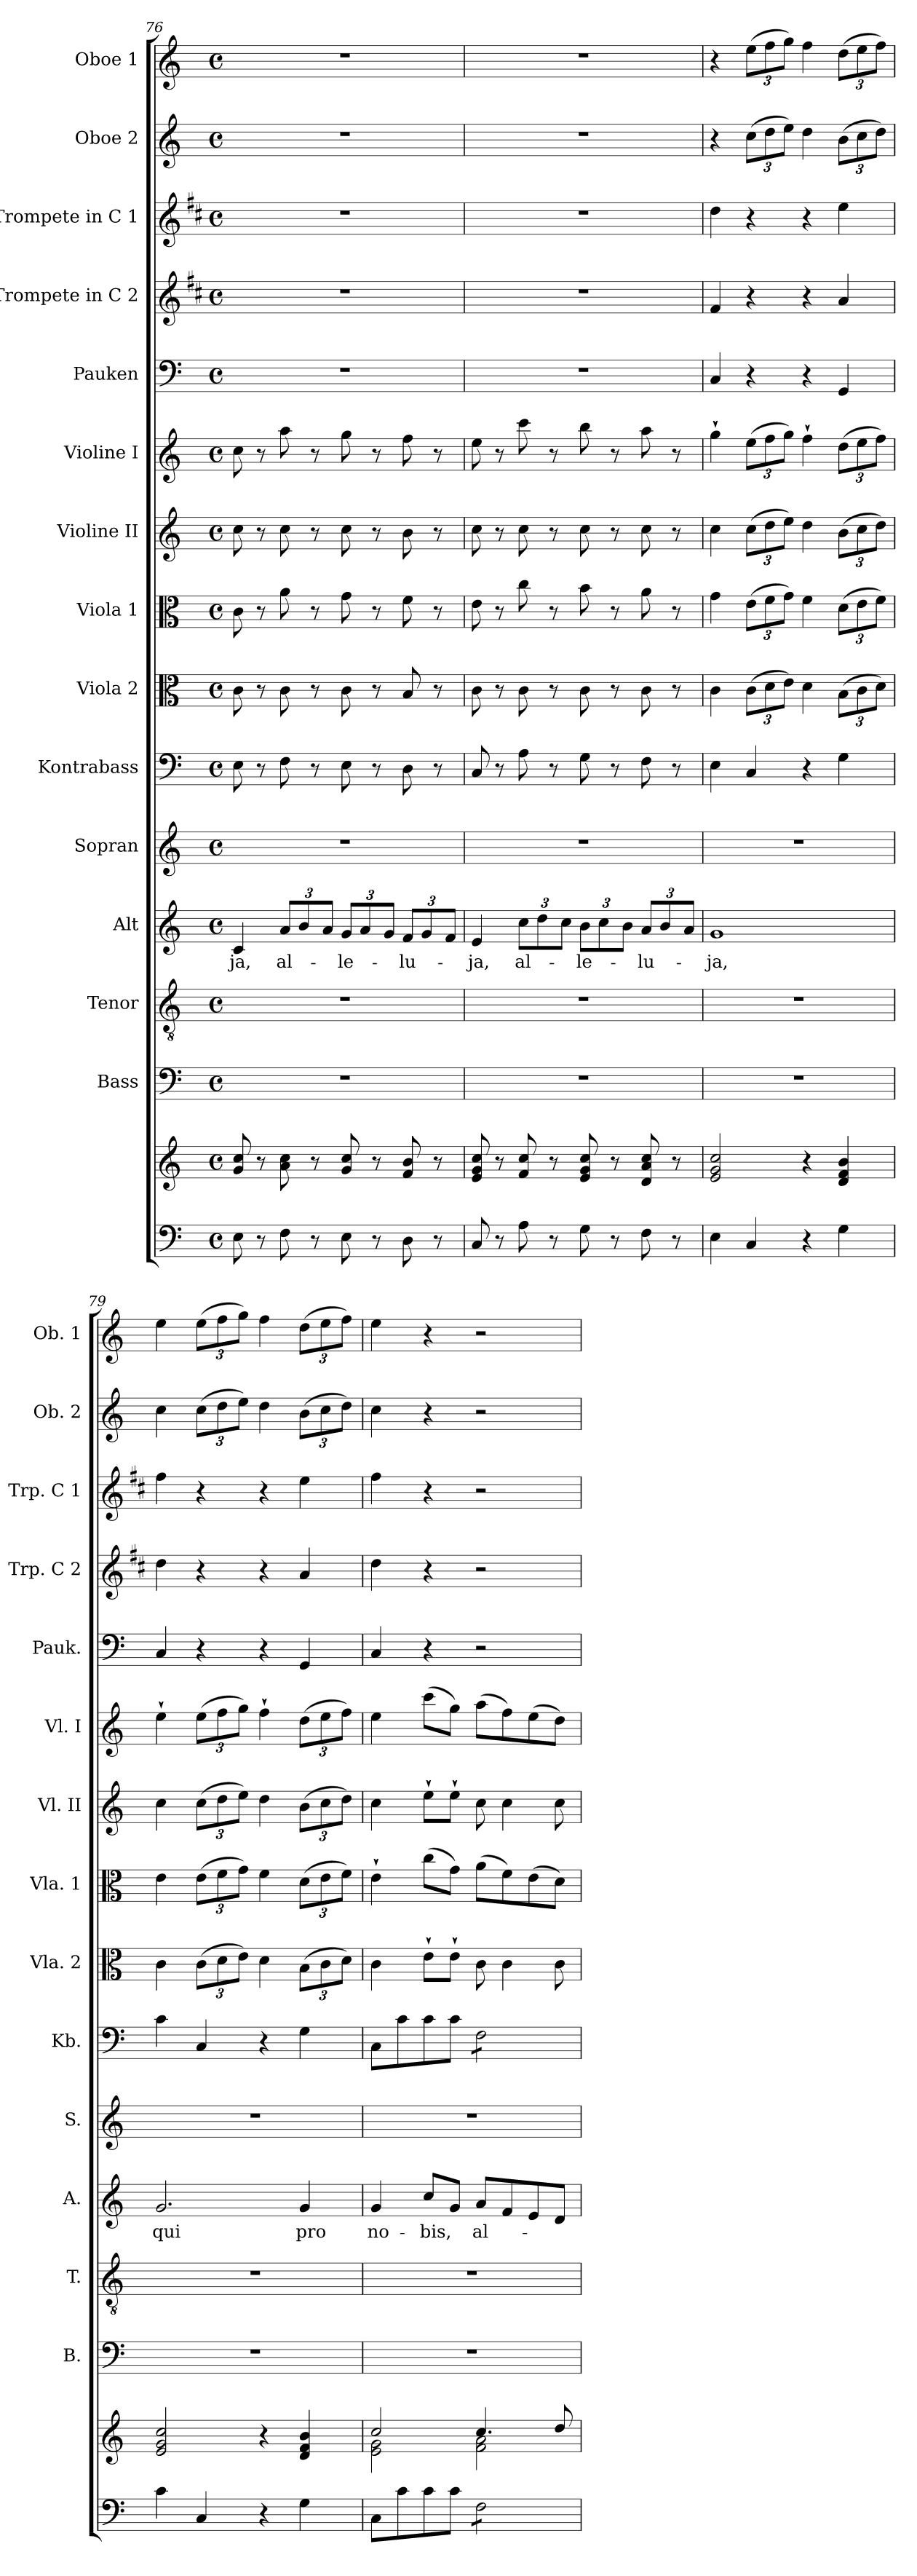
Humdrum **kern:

**kern	**kern	**kern	**kern	**kern	**text	**kern	**kern	**kern	**kern	**kern	**kern	**kern	**kern	**kern	**kern	**kern
*part15	*part15	*part14	*part13	*part12	*part12	*part11	*part10	*part9	*part8	*part7	*part6	*part5	*part4	*part3	*part2	*part1
*staff16	*staff15	*staff14	*staff13	*staff12	*staff12	*staff11	*staff10	*staff9	*staff8	*staff7	*staff6	*staff5	*staff4	*staff3	*staff2	*staff1
*	*	*I"Bass	*I"Tenor	*I"Alt	*	*I"Sopran	*I"Kontrabass	*I"Viola 2	*I"Viola 1	*I"Violine II	*I"Violine I	*I"Pauken	*I"Trompete in C 2	*I"Trompete in C 1	*I"Oboe 2	*I"Oboe 1
*	*	*I'B.	*I'T.	*I'A.	*	*I'S.	*I'Kb.	*I'Vla. 2	*I'Vla. 1	*I'Vl. II	*I'Vl. I	*I'Pauk.	*I'Trp. C 2	*I'Trp. C 1	*I'Ob. 2	*I'Ob. 1
!!LO:PB:g=z
*clefF4	*clefG2	*clefF4	*clefGv2	*clefG2	*	*clefG2	*clefF4	*clefC3	*clefC3	*clefG2	*clefG2	*clefF4	*clefG2	*clefG2	*clefG2	*clefG2
*	*	*	*	*	*	*	*ITrd7c12	*	*	*	*	*	*ITrd1c2	*ITrd1c2	*	*
*k[]	*k[]	*k[]	*k[]	*k[]	*	*k[]	*k[]	*k[]	*k[]	*k[]	*k[]	*k[]	*k[]	*k[]	*k[]	*k[]
*C:	*C:	*C:	*C:	*C:	*	*C:	*C:	*C:	*C:	*C:	*C:	*C:	*C:	*C:	*C:	*C:
*M4/4	*M4/4	*M4/4	*M4/4	*M4/4	*	*M4/4	*M4/4	*M4/4	*M4/4	*M4/4	*M4/4	*M4/4	*M4/4	*M4/4	*M4/4	*M4/4
*met(c)	*met(c)	*met(c)	*met(c)	*met(c)	*	*met(c)	*met(c)	*met(c)	*met(c)	*met(c)	*met(c)	*met(c)	*met(c)	*met(c)	*met(c)	*met(c)
=76	=76	=76	=76	=76	=76	=76	=76	=76	=76	=76	=76	=76	=76	=76	=76	=76
!	!	!	!	!	!LO:LY:b	!	!	!	!	!	!	!	!	!	!	!
8E\	8g/ 8cc/	1r	1r	4c/	-ja,	1r	8EE\	8c\	8c\	8cc\	8cc\	1r	1r	1r	1r	1r
8r	8r	.	.	.	.	.	8r	8r	8r	8r	8r	.	.	.	.	.
*	*	*	*	*Xbrackettup	*	*	*	*	*	*	*	*	*	*	*	*
!	!	!	!	!	!LO:LY:b	!	!	!	!	!	!	!	!	!	!	!
8F\	8a\ 8cc\	.	.	12a/L	al-	.	8FF\	8c\	8a\	8cc\	8aa\	.	.	.	.	.
.	.	.	.	12b/	.	.	.	.	.	.	.	.	.	.	.	.
8r	8r	.	.	.	.	.	8r	8r	8r	8r	8r	.	.	.	.	.
.	.	.	.	12a/J	.	.	.	.	.	.	.	.	.	.	.	.
!	!	!	!	!	!LO:LY:b	!	!	!	!	!	!	!	!	!	!	!
8E\	8g/ 8cc/	.	.	12g/L	-le-	.	8EE\	8c\	8g\	8cc\	8gg\	.	.	.	.	.
.	.	.	.	12a/	.	.	.	.	.	.	.	.	.	.	.	.
8r	8r	.	.	.	.	.	8r	8r	8r	8r	8r	.	.	.	.	.
.	.	.	.	12g/J	.	.	.	.	.	.	.	.	.	.	.	.
!	!	!	!	!	!LO:LY:b	!	!	!	!	!	!	!	!	!	!	!
8D\	8f/ 8b/	.	.	12f/L	-lu-	.	8DD\	8B/	8f\	8b\	8ff\	.	.	.	.	.
.	.	.	.	12g/	.	.	.	.	.	.	.	.	.	.	.	.
8r	8r	.	.	.	.	.	8r	8r	8r	8r	8r	.	.	.	.	.
.	.	.	.	12f/J	.	.	.	.	.	.	.	.	.	.	.	.
=77	=77	=77	=77	=77	=77	=77	=77	=77	=77	=77	=77	=77	=77	=77	=77	=77
!	!	!	!	!	!LO:LY:b	!	!	!	!	!	!	!	!	!	!	!
8C/	8e/ 8g/ 8cc/	1r	1r	4e/	-ja,	1r	8CC/	8c\	8e\	8cc\	8ee\	1r	1r	1r	1r	1r
8r	8r	.	.	.	.	.	8r	8r	8r	8r	8r	.	.	.	.	.
!	!	!	!	!	!LO:LY:b	!	!	!	!	!	!	!	!	!	!	!
8A\	8f/ 8cc/	.	.	12cc\L	al-	.	8AA\	8c\	8cc\	8cc\	8ccc\	.	.	.	.	.
.	.	.	.	12dd\	.	.	.	.	.	.	.	.	.	.	.	.
8r	8r	.	.	.	.	.	8r	8r	8r	8r	8r	.	.	.	.	.
.	.	.	.	12cc\J	.	.	.	.	.	.	.	.	.	.	.	.
!	!	!	!	!	!LO:LY:b	!	!	!	!	!	!	!	!	!	!	!
8G\	8e/ 8g/ 8cc/	.	.	12b\L	-le-	.	8GG\	8c\	8b\	8cc\	8bb\	.	.	.	.	.
.	.	.	.	12cc\	.	.	.	.	.	.	.	.	.	.	.	.
8r	8r	.	.	.	.	.	8r	8r	8r	8r	8r	.	.	.	.	.
.	.	.	.	12b\J	.	.	.	.	.	.	.	.	.	.	.	.
!	!	!	!	!	!LO:LY:b	!	!	!	!	!	!	!	!	!	!	!
8F\	8d/ 8a/ 8cc/	.	.	12a/L	-lu-	.	8FF\	8c\	8a\	8cc\	8aa\	.	.	.	.	.
.	.	.	.	12b/	.	.	.	.	.	.	.	.	.	.	.	.
8r	8r	.	.	.	.	.	8r	8r	8r	8r	8r	.	.	.	.	.
.	.	.	.	12a/J	.	.	.	.	.	.	.	.	.	.	.	.
=78	=78	=78	=78	=78	=78	=78	=78	=78	=78	=78	=78	=78	=78	=78	=78	=78
!	!	!	!	!	!LO:LY:b	!	!	!	!	!	!	!	!	!	!	!
4E\	2e/ 2g/ 2cc/	1r	1r	1g	-ja,	1r	4EE\	4c\	4g\	4cc\	4gg`>\	4C/	4e/	4cc\	4r	4r
4C/	.	.	.	.	.	.	4CC/	(>12c\L	(>12e\L	(>12cc\L	(>12ee\L	4r	4r	4r	(>12cc\L	(>12ee\L
.	.	.	.	.	.	.	.	12d\	12f\	12dd\	12ff\	.	.	.	12dd\	12ff\
.	.	.	.	.	.	.	.	12e\J)	12g\J)	12ee\J)	12gg\J)	.	.	.	12ee\J)	12gg\J)
4r	4r	.	.	.	.	.	4r	4d\	4f\	4dd\	4ff`>\	4r	4r	4r	4dd\	4ff\
4G\	4d/ 4f/ 4b/	.	.	.	.	.	4GG\	(>12B\L	(>12d\L	(>12b\L	(>12dd\L	4GG/	4g/	4dd\	(>12b\L	(>12dd\L
.	.	.	.	.	.	.	.	12c\	12e\	12cc\	12ee\	.	.	.	12cc\	12ee\
.	.	.	.	.	.	.	.	12d\J)	12f\J)	12dd\J)	12ff\J)	.	.	.	12dd\J)	12ff\J)
=79	=79	=79	=79	=79	=79	=79	=79	=79	=79	=79	=79	=79	=79	=79	=79	=79
!	!	!	!	!	!LO:LY:b	!	!	!	!	!	!	!	!	!	!	!
4c\	2e/ 2g/ 2cc/	1r	1r	2.g/	qui	1r	4C\	4c\	4e\	4cc\	4ee`>\	4C/	4cc\	4ee\	4cc\	4ee\
4C/	.	.	.	.	.	.	4CC/	(>12c\L	(>12e\L	(>12cc\L	(>12ee\L	4r	4r	4r	(>12cc\L	(>12ee\L
.	.	.	.	.	.	.	.	12d\	12f\	12dd\	12ff\	.	.	.	12dd\	12ff\
.	.	.	.	.	.	.	.	12e\J)	12g\J)	12ee\J)	12gg\J)	.	.	.	12ee\J)	12gg\J)
4r	4r	.	.	.	.	.	4r	4d\	4f\	4dd\	4ff`>\	4r	4r	4r	4dd\	4ff\
!	!	!	!	!	!LO:LY:b	!	!	!	!	!	!	!	!	!	!	!
4G\	4d/ 4f/ 4b/	.	.	4g/	pro	.	4GG\	(>12B\L	(>12d\L	(>12b\L	(>12dd\L	4GG/	4g/	4dd\	(>12b\L	(>12dd\L
.	.	.	.	.	.	.	.	12c\	12e\	12cc\	12ee\	.	.	.	12cc\	12ee\
.	.	.	.	.	.	.	.	12d\J)	12f\J)	12dd\J)	12ff\J)	.	.	.	12dd\J)	12ff\J)
=80	=80	=80	=80	=80	=80	=80	=80	=80	=80	=80	=80	=80	=80	=80	=80	=80
*	*^	*	*	*	*	*	*	*	*	*	*	*	*	*	*	*
!	!	!	!	!	!	!LO:LY:b	!	!	!	!	!	!	!	!	!	!	!
8C\L	2cc/	2e\ 2g\	1r	1r	4g/	no-	1r	8CC\L	4c\	4e`>\	4cc\	4ee\	4C/	4cc\	4ee\	4cc\	4ee\
8c\	.	.	.	.	.	.	.	8C\	.	.	.	.	.	.	.	.	.
!	!	!	!	!	!	!LO:LY:b	!	!	!	!	!	!	!	!	!	!	!
8c\	.	.	.	.	8cc/L	-bis,	.	8C\	8e`>\L	(>8cc\L	8ee`>\L	(>8ccc\L	4r	4r	4r	4r	4r
8c\J	.	.	.	.	8g/J	.	.	8C\J	8e`>\J	8g\J)	8ee`>\J	8gg\J)	.	.	.	.	.
!	!	!	!	!	!	!LO:LY:b	!	!	!	!	!	!	!	!	!	!	!
*tremolo	*	*	*	*	*	*	*	*	*	*	*	*	*	*	*	*	*
*	*	*	*	*	*	*	*	*tremolo	*	*	*	*	*	*	*	*	*
8F\L	4.cc/	2f\ 2a\	.	.	8a/L	al-	.	8FF\L	8c\	(>8a\L	8cc\	(>8aa\L	2r	2r	2r	2r	2r
8F\	.	.	.	.	8f/	.	.	8FF\	4c\	8f\)	4cc\	8ff\)	.	.	.	.	.
8F\	.	.	.	.	8e/	.	.	8FF\	.	(>8e\	.	(>8ee\	.	.	.	.	.
8F\J	8dd/	.	.	.	8d/J	.	.	8FF\J	8c\	8d\J)	8cc\	8dd\J)	.	.	.	.	.
*	*	*	*	*	*	*	*	*Xtremolo	*	*	*	*	*	*	*	*	*
*Xtremolo	*	*	*	*	*	*	*	*	*	*	*	*	*	*	*	*	*
*	*v	*v	*	*	*	*	*	*	*	*	*	*	*	*	*	*	*
=	=	=	=	=	=	=	=	=	=	=	=	=	=	=	=	=
*-	*-	*-	*-	*-	*-	*-	*-	*-	*-	*-	*-	*-	*-	*-	*-	*-
